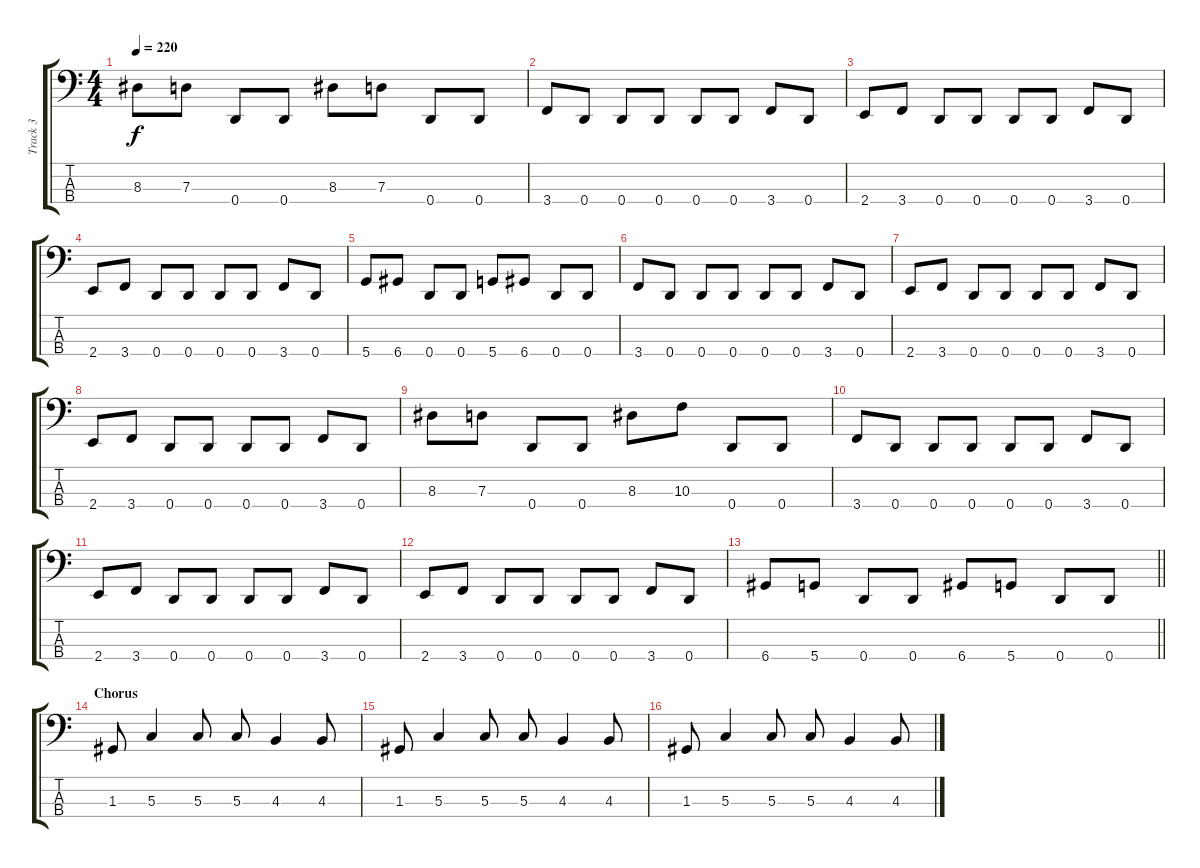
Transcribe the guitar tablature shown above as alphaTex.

\track ("Track 3" "Track 3") {instrument electricbassfinger}
\staff {score tabs}
\tuning (F2 C2 G1 D1) {hide}
\ts (4 4)
\tempo 220
\clef f4
\ks c
8.3.8{dy f} 7.3.8 0.4.8 0.4.8 8.3.8 7.3.8 0.4.8 0.4.8 |
3.4.8 0.4.8 0.4.8 0.4.8 0.4.8 0.4.8 3.4.8 0.4.8 |
2.4.8 3.4.8 0.4.8 0.4.8 0.4.8 0.4.8 3.4.8 0.4.8 |
2.4.8 3.4.8 0.4.8 0.4.8 0.4.8 0.4.8 3.4.8 0.4.8 |
5.4.8 6.4.8 0.4.8 0.4.8 5.4.8 6.4.8 0.4.8 0.4.8 |
3.4.8 0.4.8 0.4.8 0.4.8 0.4.8 0.4.8 3.4.8 0.4.8 |
2.4.8 3.4.8 0.4.8 0.4.8 0.4.8 0.4.8 3.4.8 0.4.8 |
2.4.8 3.4.8 0.4.8 0.4.8 0.4.8 0.4.8 3.4.8 0.4.8 |
8.3.8 7.3.8 0.4.8 0.4.8 8.3.8 10.3.8 0.4.8 0.4.8 |
3.4.8 0.4.8 0.4.8 0.4.8 0.4.8 0.4.8 3.4.8 0.4.8 |
2.4.8 3.4.8 0.4.8 0.4.8 0.4.8 0.4.8 3.4.8 0.4.8 |
2.4.8 3.4.8 0.4.8 0.4.8 0.4.8 0.4.8 3.4.8 0.4.8 |
\barLineRight lightlight
6.4.8 5.4.8 0.4.8 0.4.8 6.4.8 5.4.8 0.4.8 0.4.8 |
\section ("" "Chorus")
1.3.8 5.3.4 5.3.8 5.3.8 4.3.4 4.3.8 |
1.3.8 5.3.4 5.3.8 5.3.8 4.3.4 4.3.8 |
1.3.8 5.3.4 5.3.8 5.3.8 4.3.4 4.3.8
